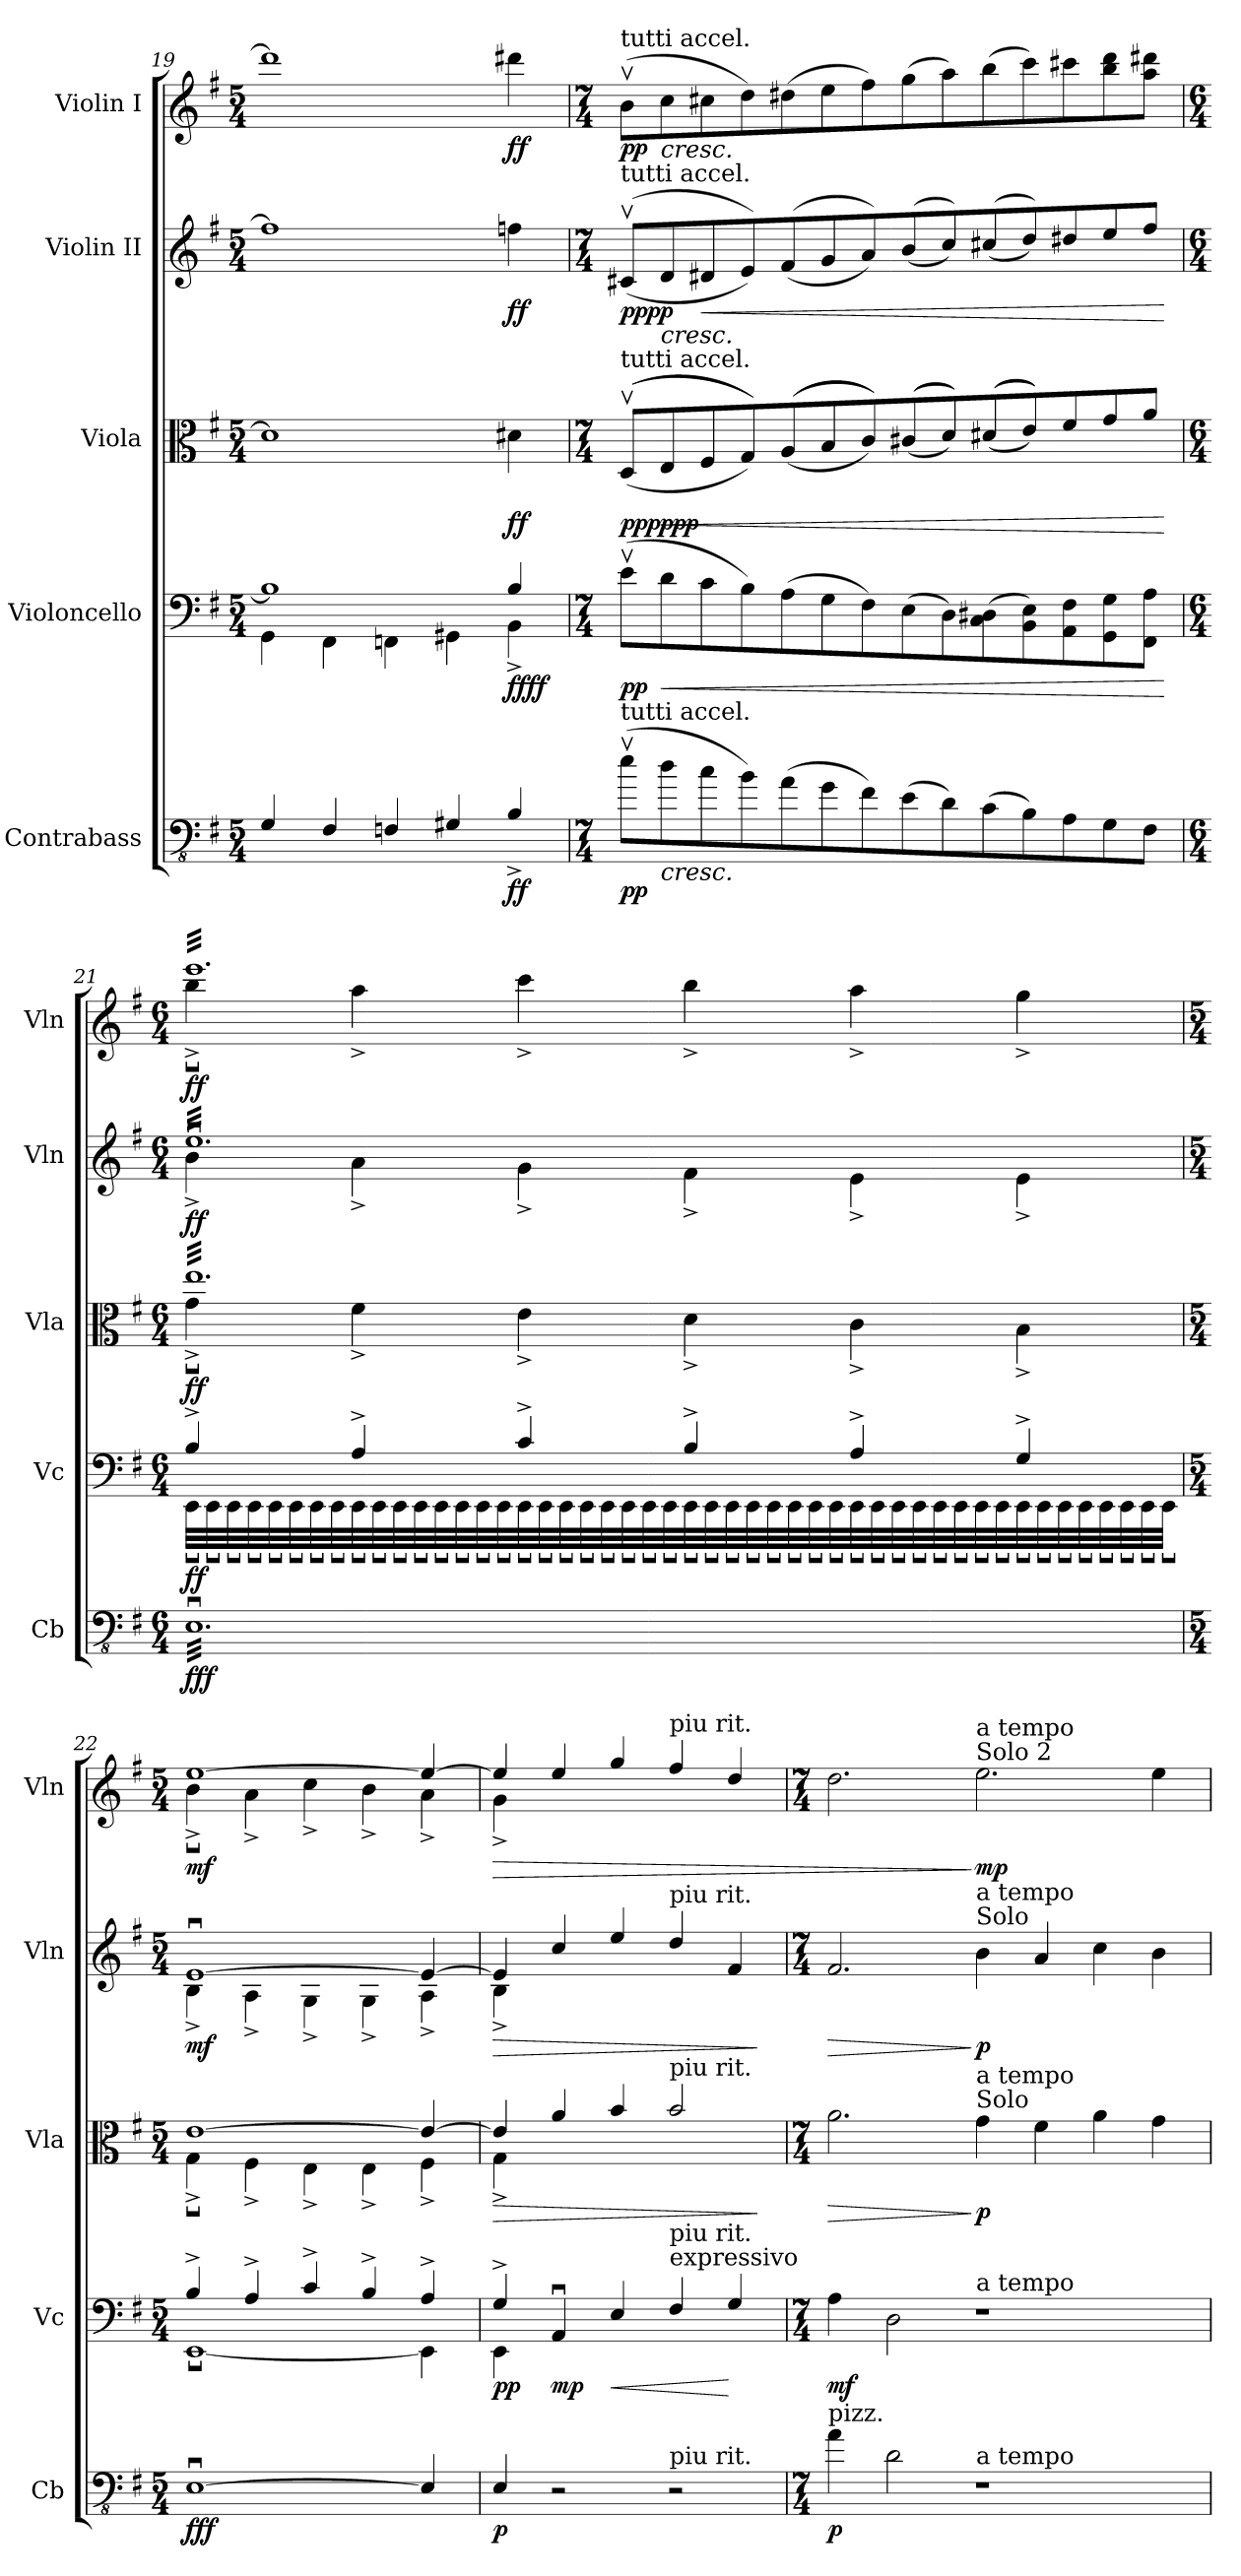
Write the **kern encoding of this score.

**kern	**dynam	**kern	**dynam	**kern	**dynam	**kern	**dynam	**kern	**dynam
*part5	*part5	*part4	*part4	*part3	*part3	*part2	*part2	*part1	*part1
*staff5	*staff5	*staff4	*staff4	*staff3	*staff3	*staff2	*staff2	*staff1	*staff1
*I"Contrabass	*	*I"Violoncello	*	*I"Viola	*	*I"Violin II	*	*I"Violin I	*
*I'Cb	*	*I'Vc	*	*I'Vla	*	*I'Vln	*	*I'Vln	*
*clefFv4	*	*clefF4	*	*clefC3	*	*clefG2	*	*clefG2	*
*ITrd7c12	*	*	*	*	*	*	*	*	*
*k[f#]	*	*k[f#]	*	*k[f#]	*	*k[f#]	*	*k[f#]	*
*M5/4	*	*M5/4	*	*M5/4	*	*M5/4	*	*M5/4	*
=19	=19	=19	=19	=19	=19	=19	=19	=19	=19
*	*	*^	*	*	*	*	*	*	*
4GGG/	.	1B]	4GG\	.	1d#]	.	1ff]	.	1ddd#]	.
4FFF#/	.	.	4FF#\	.	.	.	.	.	.	.
4FFFn/	.	.	4FFn\	.	.	.	.	.	.	.
4GGG#X/	.	.	4GG#X\	.	.	.	.	.	.	.
!	!LO:DY:b	!	!	!LO:DY:b	!	!	!	!	!	!
!	!	!	!	!LO:DY:n=1:b	!	!LO:DY:b	!	!LO:DY:b	!	!LO:DY:b
4BBB^Z/	ff	4BZ/	4BB^\	ff ff	4d#XZ\	ff	4ffnZ\	ff	4ddd#XZ\	ff
*	*	*v	*v	*	*	*	*	*	*	*
=20	=20	=20	=20	=20	=20	=20	=20	=20	=20
*M7/4	*	*M7/4	*	*M7/4	*	*M7/4	*	*M7/4	*
*	*	*^	*	*	*	*	*	*	*
!	!	!	!	!	!	!	!	!	!LO:TX:a:t=tutti accel.	!
!	!	!	!	!	!	!	!LO:TX:a:t=tutti accel.	!	!	!
!	!	!	!	!	!LO:TX:a:t=tutti accel.	!	!	!	!	!
!	!	!LO:TX:a:t=tutti accel.	!	!	!	!	!	!	!	!
!LO:TX:a:t=tutti accel.	!	!	!	!	!	!	!	!	!	!
!	!LO:DY:b	!	!	!LO:DY:b	!	!LO:DY:b	!	!	!	!
!	!	!	!	!	!	!LO:DY:n=1:b	!	!	!	!
!	!	!	!	!	!	!LO:DY:n=2:b	!	!LO:DY:b	!	!
!	!	!	!	!	!	!	!	!LO:DY:n=1:b	!	!LO:DY:b
*	*	*v	*v	*	*	*	*	*	*	*
(8Ev\L	pp	(8ev\L	pp	(((8Dv/L	pp pp pp	((8c#Xv/L	pp pp	(8bv\L	pp
!	!LO:HP:b	!	!LO:HP:b	!	!LO:HP:b	!	!LO:HP:b	!	!LO:HP:b
8D\	<	8d\	<	8E/	<	8d/	<	8cc\	<
!	!	!	!	!	!	!	!LO:HP:b	!	!
8C\	.	8c\	.	8F#/	.	8d#X/	<	8cc#X\	.
8BB\)	.	8B\)	.	8G/)))	.	8e/))	.	8dd\)	.
(8AA\	.	(8A\	.	(((8A/	.	((8f#/	.	(8dd#X\	.
8GG\	.	8G\	.	8B/	.	8g/	.	8ee\	.
8FF#\)	.	8F#\)	.	8c/)))	.	8a/))	.	8ff#\)	.
(8EE\	.	(8E\	.	(((8c#X/	.	((8b/	.	(8gg\	.
8DD\)	.	8D\)	.	8d/)))	.	8cc/))	.	8aa\)	.
(8CC\	.	(8C\ 8D#X\	.	(((8d#X/	.	((8cc#X/	.	(8bb\	.
8BBB\)	.	8BB\ 8E\)	.	8e/)))	.	8dd/))	.	8ccc\)	.
8AAA\	.	8AA\ 8F#\	.	8f#/	.	8dd#X/	.	8ccc#X\	.
8GGG\	.	8GG\ 8G\	.	8g/	.	8ee/	.	8bb\ 8ddd\	.
8FFF#\J	.	8FF#\ 8A\J	.	8a/J	.	8ff#/J	.	8aa\ 8ddd#X\J	.
.	.	.	[	.	[	.	[ [	.	.
!!LO:PB:g=z
=21	=21	=21	=21	=21	=21	=21	=21	=21	=21
*M6/4	*	*M6/4	*	*M6/4	*	*M6/4	*	*M6/4	*
*	*	*^	*	*^	*	*^	*	*^	*
!	!	!	!	!	!	!	!	!	!	!	!LO:TX:a:t=a tempo	!	!
!	!	!	!	!	!	!	!	!LO:TX:a:t=a tempo	!	!	!	!	!
!	!	!	!	!	!LO:TX:a:t=a tempo	!	!	!	!	!	!	!	!
!	!	!LO:TX:a:t=a tempo	!	!	!	!	!	!	!	!	!	!	!
!LO:TX:a:t=a tempo	!	!	!	!	!	!	!	!	!	!	!	!	!
!	!LO:DY:b	!	!	!LO:DY:b	!	!	!LO:DY:b	!	!	!LO:DY:b	!	!	!LO:DY:b
*tremolo	*	*	*	*	*	*	*	*	*	*	*	*	*
*	*	*tremolo	*	*	*	*	*	*	*	*	*	*	*
*	*	*	*	*	*tremolo	*	*	*	*	*	*	*	*
*	*	*	*	*	*	*	*	*tremolo	*	*	*	*	*
*	*	*	*	*	*	*	*	*	*	*	*tremolo	*	*
32EEEuLLL	fff	4B^/	32EEuLLL	ff	32eeLLL	4gu^\	ff	32eeuLLL	4b^\	ff	32eeeLLL	4bbu^\	ff
32EEEu	.	.	32EEu	.	32ee	.	.	32eeu	.	.	32eee	.	.
32EEEu	.	.	32EEu	.	32ee	.	.	32eeu	.	.	32eee	.	.
32EEEu	.	.	32EEu	.	32ee	.	.	32eeu	.	.	32eee	.	.
32EEEu	.	.	32EEu	.	32ee	.	.	32eeu	.	.	32eee	.	.
32EEEu	.	.	32EEu	.	32ee	.	.	32eeu	.	.	32eee	.	.
32EEEu	.	.	32EEu	.	32ee	.	.	32eeu	.	.	32eee	.	.
32EEEu	.	.	32EEu	.	32ee	.	.	32eeu	.	.	32eee	.	.
32EEEu	.	4A^/	32EEu	.	32ee	4f#^\	.	32eeu	4a^\	.	32eee	4aa^\	.
32EEEu	.	.	32EEu	.	32ee	.	.	32eeu	.	.	32eee	.	.
32EEEu	.	.	32EEu	.	32ee	.	.	32eeu	.	.	32eee	.	.
32EEEu	.	.	32EEu	.	32ee	.	.	32eeu	.	.	32eee	.	.
32EEEu	.	.	32EEu	.	32ee	.	.	32eeu	.	.	32eee	.	.
32EEEu	.	.	32EEu	.	32ee	.	.	32eeu	.	.	32eee	.	.
32EEEu	.	.	32EEu	.	32ee	.	.	32eeu	.	.	32eee	.	.
32EEEu	.	.	32EEu	.	32ee	.	.	32eeu	.	.	32eee	.	.
32EEEu	.	4c^/	32EEu	.	32ee	4e^\	.	32eeu	4g^\	.	32eee	4ccc^\	.
32EEEu	.	.	32EEu	.	32ee	.	.	32eeu	.	.	32eee	.	.
32EEEu	.	.	32EEu	.	32ee	.	.	32eeu	.	.	32eee	.	.
32EEEu	.	.	32EEu	.	32ee	.	.	32eeu	.	.	32eee	.	.
32EEEu	.	.	32EEu	.	32ee	.	.	32eeu	.	.	32eee	.	.
32EEEu	.	.	32EEu	.	32ee	.	.	32eeu	.	.	32eee	.	.
32EEEu	.	.	32EEu	.	32ee	.	.	32eeu	.	.	32eee	.	.
32EEEu	.	.	32EEu	.	32ee	.	.	32eeu	.	.	32eee	.	.
32EEEu	.	4B^/	32EEu	.	32ee	4d^\	.	32eeu	4f#^\	.	32eee	4bb^\	.
32EEEu	.	.	32EEu	.	32ee	.	.	32eeu	.	.	32eee	.	.
32EEEu	.	.	32EEu	.	32ee	.	.	32eeu	.	.	32eee	.	.
32EEEu	.	.	32EEu	.	32ee	.	.	32eeu	.	.	32eee	.	.
32EEEu	.	.	32EEu	.	32ee	.	.	32eeu	.	.	32eee	.	.
32EEEu	.	.	32EEu	.	32ee	.	.	32eeu	.	.	32eee	.	.
32EEEu	.	.	32EEu	.	32ee	.	.	32eeu	.	.	32eee	.	.
32EEEu	.	.	32EEu	.	32ee	.	.	32eeu	.	.	32eee	.	.
32EEEu	.	4A^/	32EEu	.	32ee	4c^\	.	32eeu	4e^\	.	32eee	4aa^\	.
32EEEu	.	.	32EEu	.	32ee	.	.	32eeu	.	.	32eee	.	.
32EEEu	.	.	32EEu	.	32ee	.	.	32eeu	.	.	32eee	.	.
32EEEu	.	.	32EEu	.	32ee	.	.	32eeu	.	.	32eee	.	.
32EEEu	.	.	32EEu	.	32ee	.	.	32eeu	.	.	32eee	.	.
32EEEu	.	.	32EEu	.	32ee	.	.	32eeu	.	.	32eee	.	.
32EEEu	.	.	32EEu	.	32ee	.	.	32eeu	.	.	32eee	.	.
32EEEu	.	.	32EEu	.	32ee	.	.	32eeu	.	.	32eee	.	.
32EEEu	.	4G^/	32EEu	.	32ee	4B^\	.	32eeu	4e^\	.	32eee	4gg^\	.
32EEEu	.	.	32EEu	.	32ee	.	.	32eeu	.	.	32eee	.	.
32EEEu	.	.	32EEu	.	32ee	.	.	32eeu	.	.	32eee	.	.
32EEEu	.	.	32EEu	.	32ee	.	.	32eeu	.	.	32eee	.	.
32EEEu	.	.	32EEu	.	32ee	.	.	32eeu	.	.	32eee	.	.
32EEEu	.	.	32EEu	.	32ee	.	.	32eeu	.	.	32eee	.	.
32EEEu	.	.	32EEu	.	32ee	.	.	32eeu	.	.	32eee	.	.
32EEEuJJJ	.	.	32EEuJJJ	.	32eeJJJ	.	.	32eeuJJJ	.	.	32eeeJJJ	.	.
*	*	*	*	*	*	*	*	*	*	*	*Xtremolo	*	*
*	*	*	*	*	*	*	*	*Xtremolo	*	*	*	*	*
*	*	*	*	*	*Xtremolo	*	*	*	*	*	*	*	*
*	*	*Xtremolo	*	*	*	*	*	*	*	*	*	*	*
*Xtremolo	*	*	*	*	*	*	*	*	*	*	*	*	*
=22	=22	=22	=22	=22	=22	=22	=22	=22	=22	=22	=22	=22	=22
*M5/4	*	*M5/4	*	*	*M5/4	*	*	*M5/4	*	*	*M5/4	*	*
!	!LO:DY:b	!	!	!LO:DY:b	!	!	!	!	!	!	!	!	!
!	!	!	!	!LO:DY:n=1:b	!	!	!	!	!	!LO:DY:b	!	!	!LO:DY:b
[1EEEu	fff	4B^/	[1EEu	mf ff	[1e	4Gu^\	.	[1eu	4B^\	mf	[1ee	4bu^\	mf
.	.	4A^/	.	.	.	4F#^\	.	.	4A^\	.	.	4a^\	.
.	.	4c^/	.	.	.	4E^\	.	.	4G^\	.	.	4cc^\	.
.	.	4B^/	.	.	.	4E^\	.	.	4G^\	.	.	4b^\	.
4EEE/]	[	4A^/	4EE\]	.	4e/_	4F#^\	.	4e/_	4A^\	.	4ee/_	4a^\	.
=23	=23	=23	=23	=23	=23	=23	=23	=23	=23	=23	=23	=23	=23
!	!LO:DY:b	!	!	!LO:DY:b	!	!	!LO:HP:b	!	!	!LO:HP:b	!	!	!LO:HP:b
!	!	!	!	!LO:DY:n=1:b	!	!	!	!	!	!	!	!	!
4EEE/	p	4G^/	4EE\	p p	4e/]	4G^\	>	4e/]	4B^\	>	4ee/]	4g^\	>
!	!	!	!	!LO:DY:n=2:b	!	!	!	!	!	!	!	!	!
2r	.	4AAu/	1ryy	mp	4a/	1ryy	.	4cc/	1ryy	.	4ee/	1ryy	.
!	!	!	!	!LO:HP:b	!	!	!	!	!	!	!	!	!
.	.	4E/	.	<	4b/	.	.	4ee/	.	.	4gg/	.	.
!	!	!	!	!	!	!	!	!	!	!	!LO:TX:a:t=piu rit.	!	!
!	!	!	!	!	!	!	!	!LO:TX:a:t=piu rit.	!	!	!	!	!
!	!	!	!	!	!LO:TX:a:t=piu rit.	!	!	!	!	!	!	!	!
!	!	!LO:TX:a:t=expressivo	!	!	!	!	!	!	!	!	!	!	!
!	!	!LO:TX:a:t=piu rit.	!	!	!	!	!	!	!	!	!	!	!
!LO:TX:a:t=piu rit.	!	!	!	!	!	!	!	!	!	!	!	!	!
2r	.	4F#/	.	.	2b/	.	.	4dd/	.	.	4ff#/	.	.
.	.	4G/	.	[	.	.	.	4f#/	.	.	4dd/	.	.
*	*	*v	*v	*	*	*	*	*v	*v	*	*v	*v	*
*	*	*	*	*v	*v	*	*	*	*	*
.	.	.	.	.	]	.	]	.	[
=24	=24	=24	=24	=24	=24	=24	=24	=24	=24
*M7/4	*	*M7/4	*	*M7/4	*	*M7/4	*	*M7/4	*
!LO:TX:a:t=pizz.	!	!	!	!	!	!	!	!	!
!	!LO:DY:b	!	!LO:DY:b	!	!LO:HP:b	!	!LO:HP:b	!	!
4AA\	p	4A\	mf	2.a\	>	2.f#/	>	2.dd\	.
2DD\	.	2D\	.	.	.	.	.	.	.
!	!	!	!	!	!	!	!	!LO:TX:a:t=Solo 2	!
!	!	!	!	!	!	!	!	!LO:TX:a:t=a tempo	!
!	!	!	!	!	!	!LO:TX:a:t=Solo	!	!	!
!	!	!	!	!	!	!LO:TX:a:t=a tempo	!	!	!
!	!	!	!	!LO:TX:a:t=Solo	!	!	!	!	!
!	!	!	!	!LO:TX:a:t=a tempo	!	!	!	!	!
!	!	!LO:TX:a:t=a tempo	!	!	!	!	!	!	!
!LO:TX:a:t=a tempo	!	!	!	!	!	!	!	!	!
!	!	!	!	!	!LO:DY:n=1:b	!	!LO:DY:n=1:b	!	!LO:DY:n=1:b
1r	.	1r	.	4g\	] p	4b\	] p	2.ee\	] mp
.	.	.	.	4f#\	.	4a/	.	.	.
.	.	.	.	4a\	.	4cc\	.	.	.
.	.	.	.	4g\	.	4b\	.	4ee\	.
=	=	=	=	=	=	=	=	=	=
*-	*-	*-	*-	*-	*-	*-	*-	*-	*-
